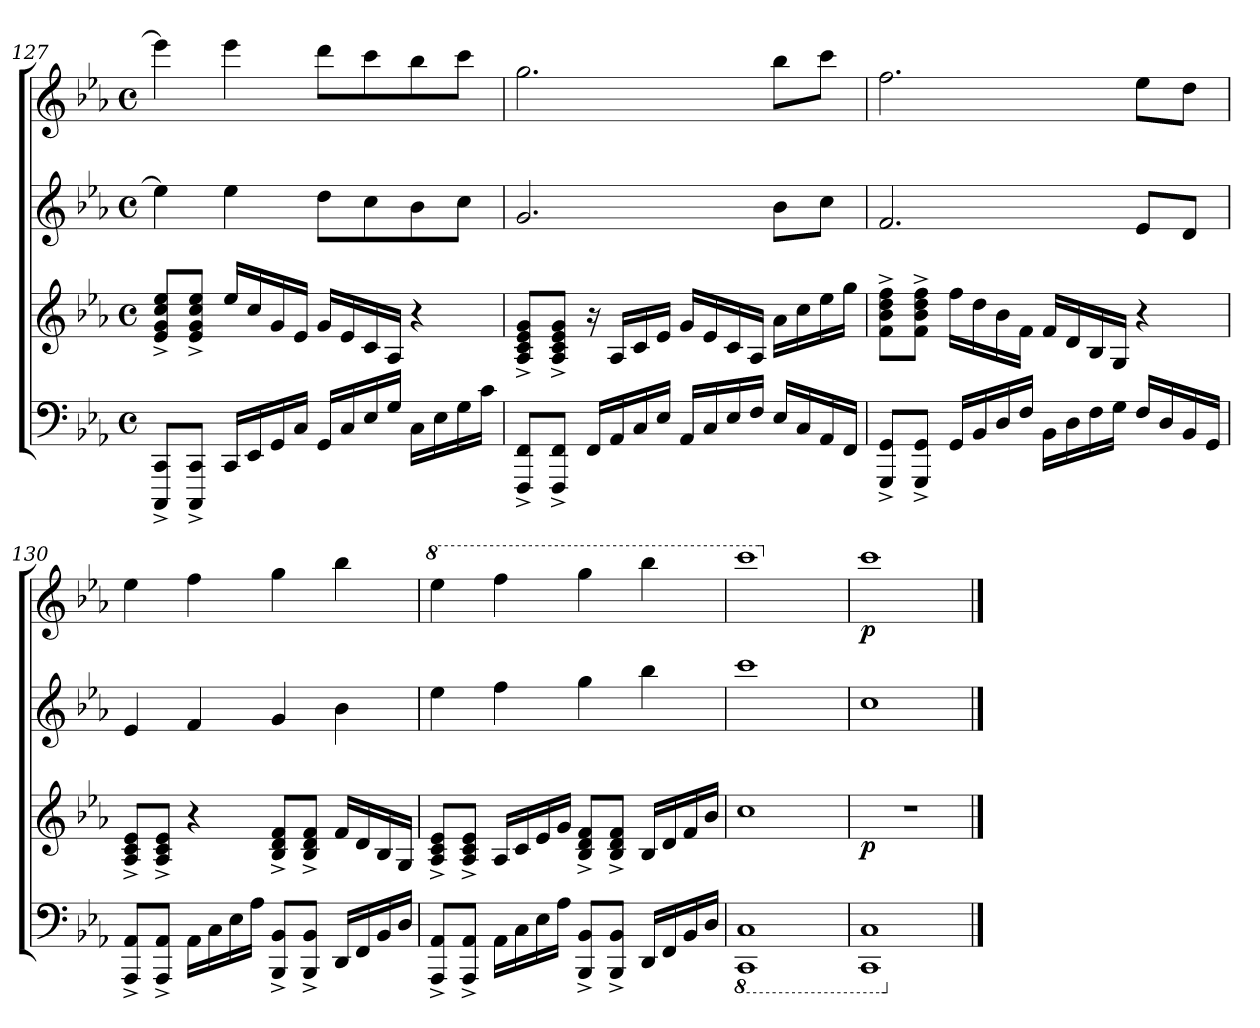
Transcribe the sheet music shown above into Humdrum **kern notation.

**kern	**kern	**dynam	**kern	**kern	**dynam
*part4	*part3	*part3	*part2	*part1	*part1
*staff4	*staff3	*staff3	*staff2	*staff1	*staff1
*clefF4	*clefG2	*	*clefG2	*clefG2	*
*k[b-e-a-]	*k[b-e-a-]	*	*k[b-e-a-]	*k[b-e-a-]	*
*M4/4	*M4/4	*	*M4/4	*M4/4	*
*met(c)	*met(c)	*	*met(c)	*met(c)	*
=127	=127	=127	=127	=127	=127
8CCC^ 8CC^L	8e-^ 8g^ 8cc^ 8ee-^L	.	4ee-]	4eee-]	.
8CCC^ 8CC^J	8e-^ 8g^ 8cc^ 8ee-^J	.	.	.	.
16CCLL	16ee-LL	.	4ee-	4eee-	.
16EE-	16cc	.	.	.	.
16GG	16g	.	.	.	.
16CJJ	16e-JJ	.	.	.	.
16GGLL	16gLL	.	8ddL	8dddL	.
16C	16e-	.	.	.	.
16E-	16c	.	8cc	8ccc	.
16GJJ	16A-JJ	.	.	.	.
16CLL	4r	.	8b-	8bb-	.
16E-	.	.	.	.	.
16G	.	.	8ccJ	8cccJ	.
16cJJ	.	.	.	.	.
!!LO:PB:g=z
=128	=128	=128	=128	=128	=128
8FFF^ 8FF^L	8A-^ 8c^ 8e-^ 8g^L	.	2.g	2.gg	.
8FFF^ 8FF^J	8A-^ 8c^ 8e-^ 8g^J	.	.	.	.
16FFLL	16r	.	.	.	.
16AA-	16A-LL	.	.	.	.
16C	16c	.	.	.	.
16E-JJ	16e-JJ	.	.	.	.
16AA-LL	16gLL	.	.	.	.
16C	16e-	.	.	.	.
16E-	16c	.	.	.	.
16FJJ	16A-JJ	.	.	.	.
16E-LL	16a-LL	.	8b-L	8bb-L	.
16C	16cc	.	.	.	.
16AA-	16ee-	.	8ccJ	8cccJ	.
16FFJJ	16ggJJ	.	.	.	.
=129	=129	=129	=129	=129	=129
8GGG^ 8GG^L	8f^ 8b-^ 8dd^ 8ff^L	.	2.f	2.ff	.
8GGG^ 8GG^J	8f^ 8b-^ 8dd^ 8ff^J	.	.	.	.
16GGLL	16ffLL	.	.	.	.
16BB-	16dd	.	.	.	.
16D	16b-	.	.	.	.
16FJJ	16fJJ	.	.	.	.
16BB-LL	16fLL	.	.	.	.
16D	16d	.	.	.	.
16F	16B-	.	.	.	.
16GJJ	16GJJ	.	.	.	.
16FLL	4r	.	8e-L	8ee-L	.
16D	.	.	.	.	.
16BB-	.	.	8dJ	8ddJ	.
16GGJJ	.	.	.	.	.
=130	=130	=130	=130	=130	=130
8AAA-^ 8AA-^L	8A-^ 8c^ 8e-^L	.	4e-	4ee-	.
8AAA-^ 8AA-^J	8A-^ 8c^ 8e-^J	.	.	.	.
16AA-LL	4r	.	4f	4ff	.
16C	.	.	.	.	.
16E-	.	.	.	.	.
16A-JJ	.	.	.	.	.
8BBB-^ 8BB-^L	8B-^ 8d^ 8f^L	.	4g	4gg	.
8BBB-^ 8BB-^J	8B-^ 8d^ 8f^J	.	.	.	.
16DDLL	16fLL	.	4b-	4bb-	.
16FF	16d	.	.	.	.
16BB-	16B-	.	.	.	.
16DJJ	16GJJ	.	.	.	.
!!LO:LB:g=z
=131	=131	=131	=131	=131	=131
*	*	*	*	*8va	*
8AAA-^ 8AA-^L	8A-^ 8c^ 8e-^L	.	4ee-	4eee-	.
8AAA-^ 8AA-^J	8A-^ 8c^ 8e-^J	.	.	.	.
16AA-LL	16A-LL	.	4ff	4fff	.
16C	16c	.	.	.	.
16E-	16e-	.	.	.	.
16A-JJ	16gJJ	.	.	.	.
8BBB-^ 8BB-^L	8B-^ 8d^ 8f^L	.	4gg	4ggg	.
8BBB-^ 8BB-^J	8B-^ 8d^ 8f^J	.	.	.	.
16DDLL	16B-LL	.	4bb-	4bbb-	.
16FF	16d	.	.	.	.
16BB-	16f	.	.	.	.
16DJJ	16b-JJ	.	.	.	.
=132	=132	=132	=132	=132	=132
*8ba	*	*	*	*	*
*	*	*	*	*MM124	*
1CCC 1CC	1cc	.	1ccc	1cccc	.
=133	=133	=133	=133	=133	=133
*	*	*	*	*X8va	*
1CCC 1CC	1r	p	1cc	1ccc	p
*X8ba	*	*	*	*	*
==	==	==	==	==	==
*-	*-	*-	*-	*-	*-
